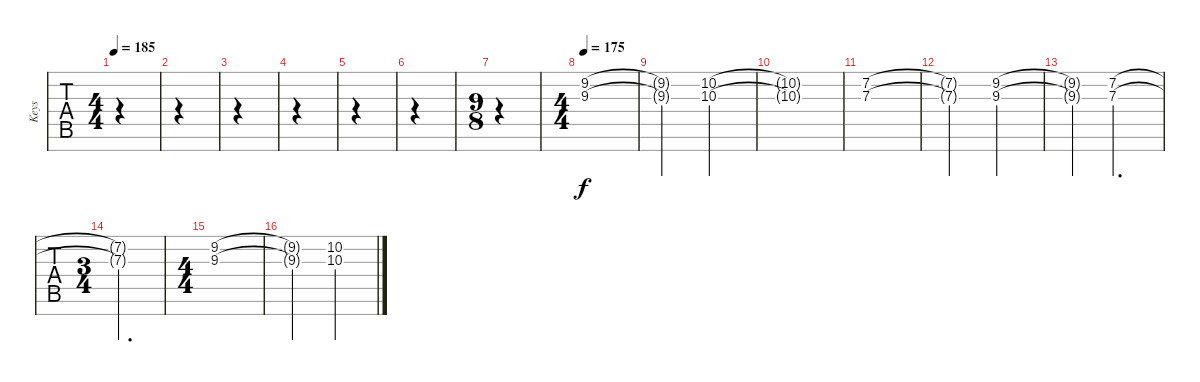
\track ("Keys" "Keys") {instrument lead2sawtooth}
\staff {tabs}
\tuning (C6 C5 C4 C3 C2 C1 C0) {hide}
\ts (4 4)
\tempo 185
\clef f4
\ks c
|
|
|
|
|
|
\ts (9 8)
|
\ts (4 4)
\tempo 175
(9.2 9.3).1{instrument churchorgan} |
(9.2{t} 9.3{t}).2 (10.2 10.3).2 |
(10.2{t} 10.3{t}).1 |
(7.2 7.3).1 |
(7.2{t} 7.3{t}).2 (9.2 9.3).2 |
(9.2{t} 9.3{t}).4 (7.2 7.3).2{d} |
\ts (3 4)
(7.2{t} 7.3{t}).2{d} |
\ts (4 4)
(9.2 9.3).1 |
(9.2{t} 9.3{t}).2 (10.2 10.3).2
